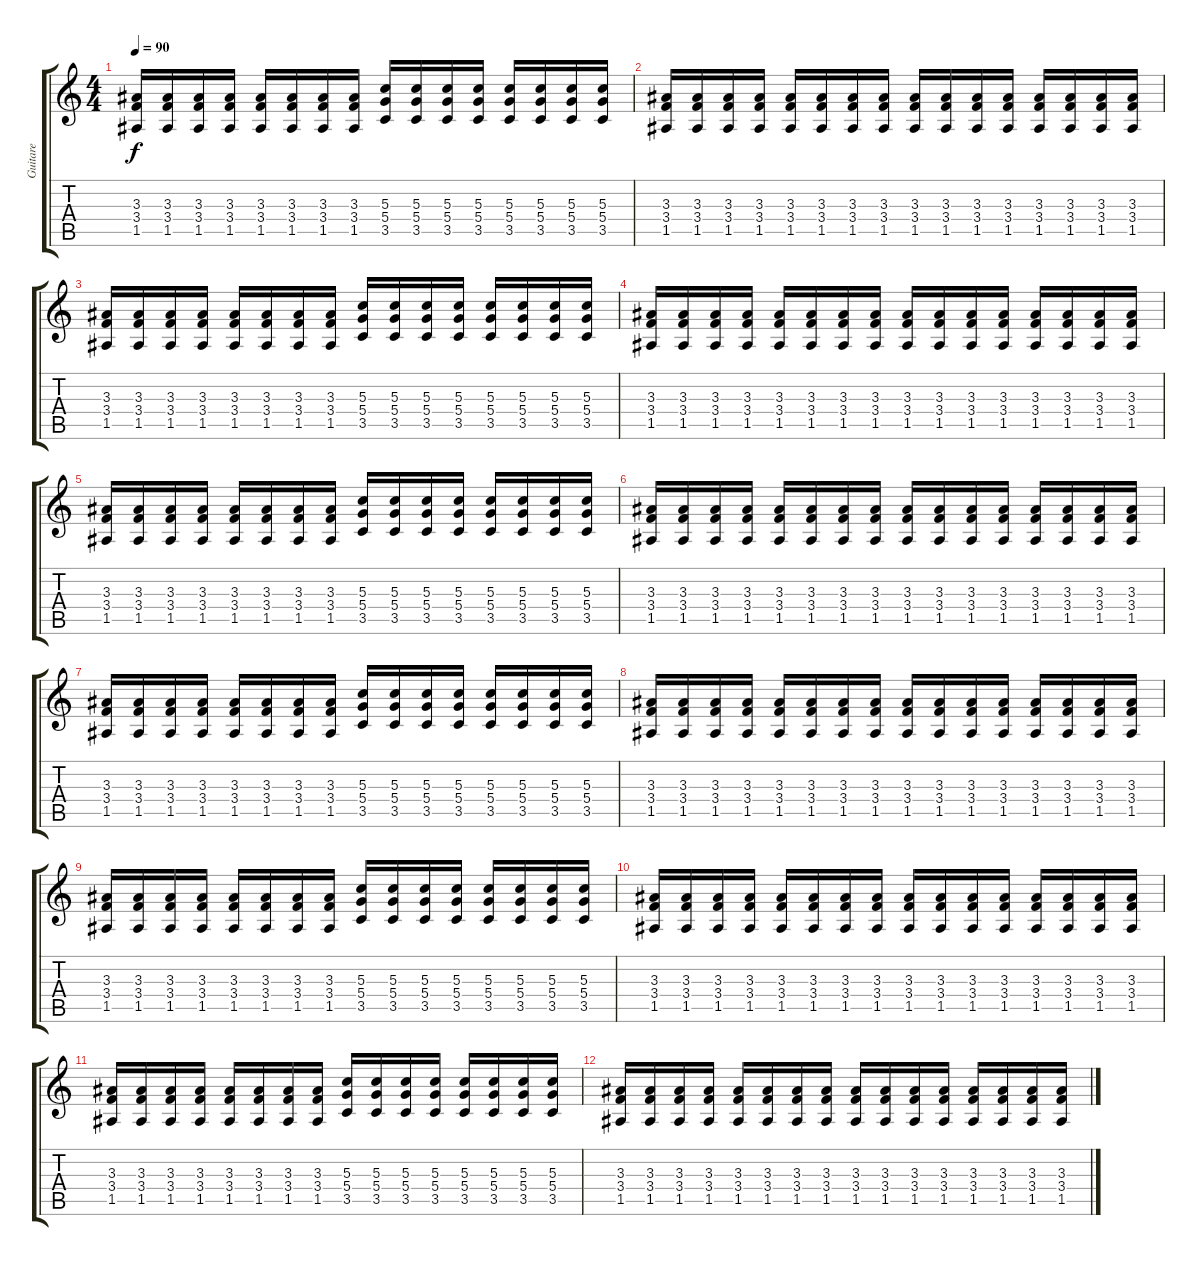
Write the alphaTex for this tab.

\track ("Guitare" "Guitare") {instrument distortionguitar}
\staff {score tabs}
\tuning (E4 B3 G3 D3 A2 D2) {hide}
\ts (4 4)
\section ("" "")
\tempo 90
\clef g2
\ks c
(3.3 3.4 1.5).16{dy f balance 6} (3.3 3.4 1.5).16 (3.3 3.4 1.5).16 (3.3 3.4 1.5).16 (3.3 3.4 1.5).16 (3.3 3.4 1.5).16 (3.3 3.4 1.5).16 (3.3 3.4 1.5).16 (5.3 5.4 3.5).16 (5.3 5.4 3.5).16 (5.3 5.4 3.5).16 (5.3 5.4 3.5).16 (5.3 5.4 3.5).16 (5.3 5.4 3.5).16 (5.3 5.4 3.5).16 (5.3 5.4 3.5).16 |
(3.3 3.4 1.5).16 (3.3 3.4 1.5).16 (3.3 3.4 1.5).16 (3.3 3.4 1.5).16 (3.3 3.4 1.5).16 (3.3 3.4 1.5).16 (3.3 3.4 1.5).16 (3.3 3.4 1.5).16 (3.3 3.4 1.5).16 (3.3 3.4 1.5).16 (3.3 3.4 1.5).16 (3.3 3.4 1.5).16 (3.3 3.4 1.5).16 (3.3 3.4 1.5).16 (3.3 3.4 1.5).16 (3.3 3.4 1.5).16 |
(3.3 3.4 1.5).16 (3.3 3.4 1.5).16 (3.3 3.4 1.5).16 (3.3 3.4 1.5).16 (3.3 3.4 1.5).16 (3.3 3.4 1.5).16 (3.3 3.4 1.5).16 (3.3 3.4 1.5).16 (5.3 5.4 3.5).16 (5.3 5.4 3.5).16 (5.3 5.4 3.5).16 (5.3 5.4 3.5).16 (5.3 5.4 3.5).16 (5.3 5.4 3.5).16 (5.3 5.4 3.5).16 (5.3 5.4 3.5).16 |
(3.3 3.4 1.5).16 (3.3 3.4 1.5).16 (3.3 3.4 1.5).16 (3.3 3.4 1.5).16 (3.3 3.4 1.5).16 (3.3 3.4 1.5).16 (3.3 3.4 1.5).16 (3.3 3.4 1.5).16 (3.3 3.4 1.5).16 (3.3 3.4 1.5).16 (3.3 3.4 1.5).16 (3.3 3.4 1.5).16 (3.3 3.4 1.5).16 (3.3 3.4 1.5).16 (3.3 3.4 1.5).16 (3.3 3.4 1.5).16 |
\section ("" "")
(3.3 3.4 1.5).16{volume 7 balance 6} (3.3 3.4 1.5).16 (3.3 3.4 1.5).16 (3.3 3.4 1.5).16 (3.3 3.4 1.5).16 (3.3 3.4 1.5).16 (3.3 3.4 1.5).16 (3.3 3.4 1.5).16 (5.3 5.4 3.5).16 (5.3 5.4 3.5).16 (5.3 5.4 3.5).16 (5.3 5.4 3.5).16 (5.3 5.4 3.5).16 (5.3 5.4 3.5).16 (5.3 5.4 3.5).16 (5.3 5.4 3.5).16 |
(3.3 3.4 1.5).16 (3.3 3.4 1.5).16 (3.3 3.4 1.5).16 (3.3 3.4 1.5).16 (3.3 3.4 1.5).16 (3.3 3.4 1.5).16 (3.3 3.4 1.5).16 (3.3 3.4 1.5).16 (3.3 3.4 1.5).16 (3.3 3.4 1.5).16 (3.3 3.4 1.5).16 (3.3 3.4 1.5).16 (3.3 3.4 1.5).16 (3.3 3.4 1.5).16 (3.3 3.4 1.5).16 (3.3 3.4 1.5).16 |
(3.3 3.4 1.5).16{volume 5} (3.3 3.4 1.5).16 (3.3 3.4 1.5).16 (3.3 3.4 1.5).16 (3.3 3.4 1.5).16 (3.3 3.4 1.5).16 (3.3 3.4 1.5).16 (3.3 3.4 1.5).16 (5.3 5.4 3.5).16 (5.3 5.4 3.5).16 (5.3 5.4 3.5).16 (5.3 5.4 3.5).16 (5.3 5.4 3.5).16 (5.3 5.4 3.5).16 (5.3 5.4 3.5).16 (5.3 5.4 3.5).16 |
(3.3 3.4 1.5).16 (3.3 3.4 1.5).16 (3.3 3.4 1.5).16 (3.3 3.4 1.5).16 (3.3 3.4 1.5).16 (3.3 3.4 1.5).16 (3.3 3.4 1.5).16 (3.3 3.4 1.5).16 (3.3 3.4 1.5).16 (3.3 3.4 1.5).16 (3.3 3.4 1.5).16 (3.3 3.4 1.5).16 (3.3 3.4 1.5).16 (3.3 3.4 1.5).16 (3.3 3.4 1.5).16 (3.3 3.4 1.5).16 |
\section ("" "")
(3.3 3.4 1.5).16{volume 3 balance 6} (3.3 3.4 1.5).16 (3.3 3.4 1.5).16 (3.3 3.4 1.5).16 (3.3 3.4 1.5).16 (3.3 3.4 1.5).16 (3.3 3.4 1.5).16 (3.3 3.4 1.5).16 (5.3 5.4 3.5).16 (5.3 5.4 3.5).16 (5.3 5.4 3.5).16 (5.3 5.4 3.5).16 (5.3 5.4 3.5).16 (5.3 5.4 3.5).16 (5.3 5.4 3.5).16 (5.3 5.4 3.5).16 |
(3.3 3.4 1.5).16 (3.3 3.4 1.5).16 (3.3 3.4 1.5).16 (3.3 3.4 1.5).16 (3.3 3.4 1.5).16 (3.3 3.4 1.5).16 (3.3 3.4 1.5).16 (3.3 3.4 1.5).16 (3.3 3.4 1.5).16 (3.3 3.4 1.5).16 (3.3 3.4 1.5).16 (3.3 3.4 1.5).16 (3.3 3.4 1.5).16 (3.3 3.4 1.5).16 (3.3 3.4 1.5).16 (3.3 3.4 1.5).16 |
(3.3 3.4 1.5).16{volume 1} (3.3 3.4 1.5).16 (3.3 3.4 1.5).16 (3.3 3.4 1.5).16 (3.3 3.4 1.5).16 (3.3 3.4 1.5).16 (3.3 3.4 1.5).16 (3.3 3.4 1.5).16 (5.3 5.4 3.5).16 (5.3 5.4 3.5).16 (5.3 5.4 3.5).16 (5.3 5.4 3.5).16 (5.3 5.4 3.5).16 (5.3 5.4 3.5).16 (5.3 5.4 3.5).16 (5.3 5.4 3.5).16 |
(3.3 3.4 1.5).16 (3.3 3.4 1.5).16 (3.3 3.4 1.5).16 (3.3 3.4 1.5).16 (3.3 3.4 1.5).16 (3.3 3.4 1.5).16 (3.3 3.4 1.5).16 (3.3 3.4 1.5).16 (3.3 3.4 1.5).16 (3.3 3.4 1.5).16 (3.3 3.4 1.5).16 (3.3 3.4 1.5).16 (3.3 3.4 1.5).16 (3.3 3.4 1.5).16 (3.3 3.4 1.5).16 (3.3 3.4 1.5).16
